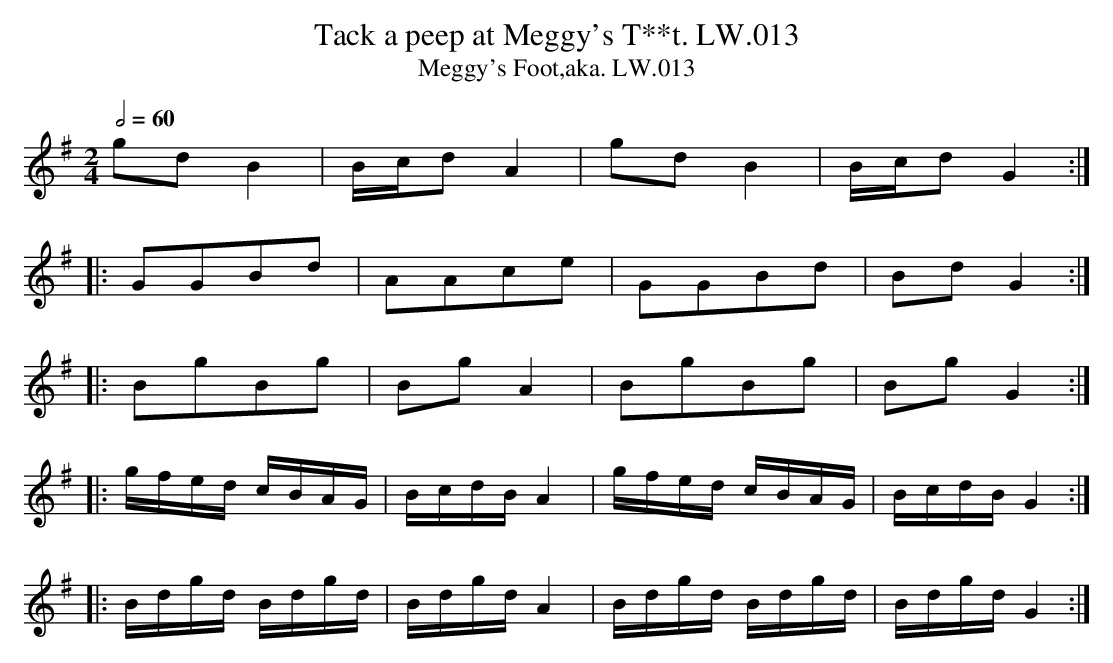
X:1
T:Tack a peep at Meggy's T**t. LW.013
T:Meggy's Foot,aka. LW.013
M:2/4
L:1/8
Q:2/4=60
K:G
gd B2 | B/c/d A2 | gd B2 | B/c/d G2:|
|:GGBd | AAce | GGBd | Bd G2:|
|:BgBg | Bg A2 | BgBg | Bg G2:|
|:g/f/e/d/ c/B/A/G/ | B/c/d/B/ A2 | g/f/e/d/ c/B/A/G/ | B/c/d/B/ G2:|
|:B/d/g/d/ B/d/g/d/ | B/d/g/d/ A2 | B/d/g/d/ B/d/g/d/ | B/d/g/d/ G2 :|
